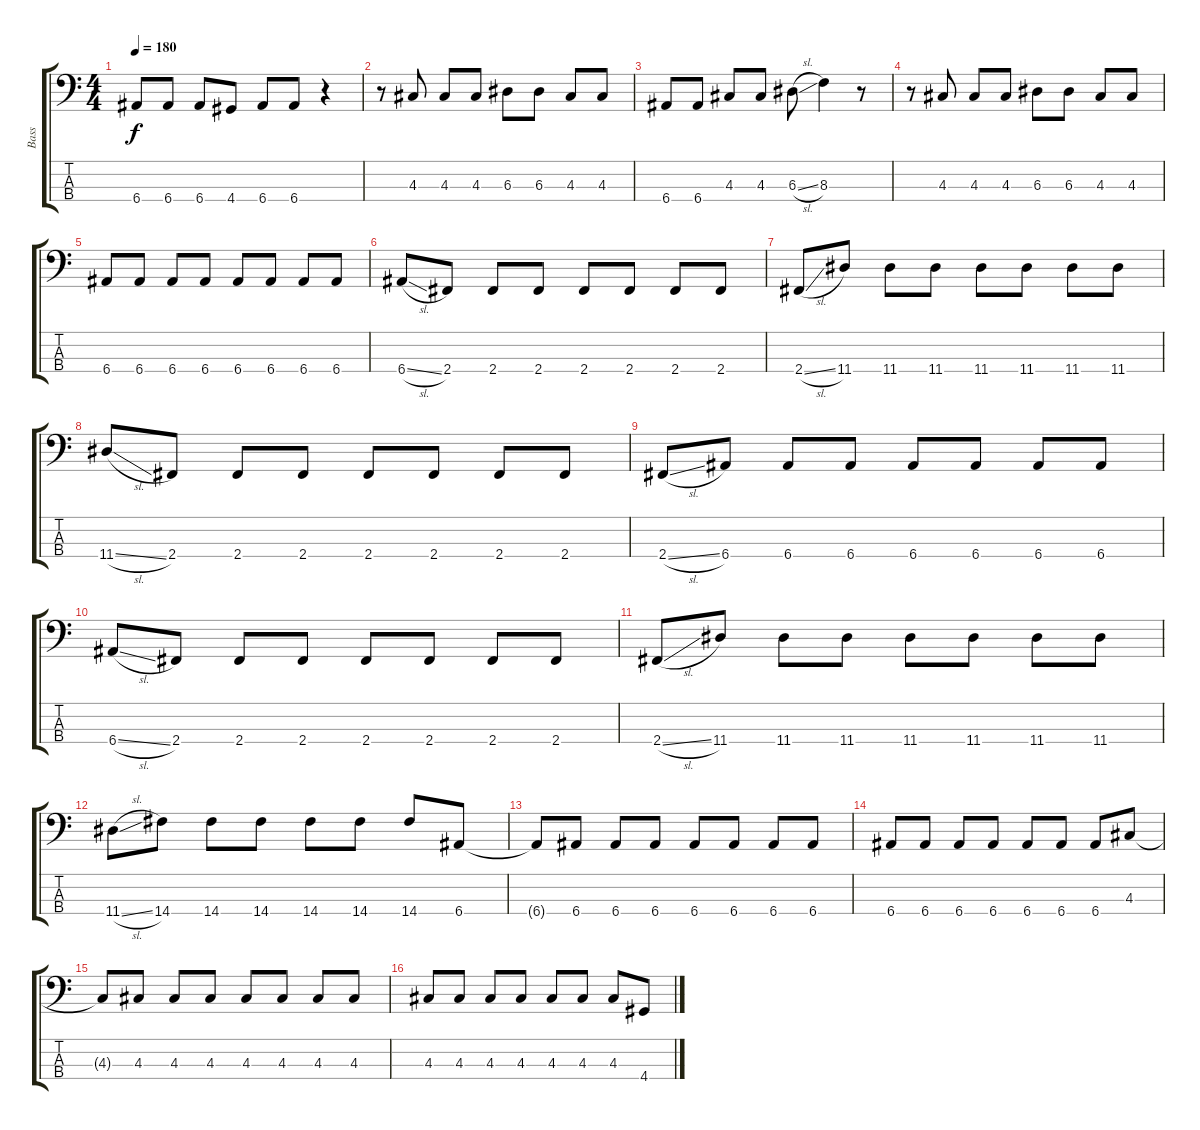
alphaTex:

\track ("Bass" "Bass") {instrument electricbasspick}
\staff {score tabs}
\tuning (G2 D2 A1 E1) {hide}
\ts (4 4)
\tempo 180
\clef f4
\ks c
6.4.8{dy f} 6.4.8 6.4.8 4.4.8 6.4.8 6.4.8 r.4 |
r.8 4.3.8 4.3.8 4.3.8 6.3.8 6.3.8 4.3.8 4.3.8 |
6.4.8 6.4.8 4.3.8 4.3.8 6.3{sl}.8 8.3.4 r.8 |
r.8 4.3.8 4.3.8 4.3.8 6.3.8 6.3.8 4.3.8 4.3.8 |
6.4.8 6.4.8 6.4.8 6.4.8 6.4.8 6.4.8 6.4.8 6.4.8 |
6.4{sl}.8 2.4.8 2.4.8 2.4.8 2.4.8 2.4.8 2.4.8 2.4.8 |
2.4{sl}.8 11.4.8 11.4.8 11.4.8 11.4.8 11.4.8 11.4.8 11.4.8 |
11.4{sl}.8 2.4.8 2.4.8 2.4.8 2.4.8 2.4.8 2.4.8 2.4.8 |
2.4{sl}.8 6.4.8 6.4.8 6.4.8 6.4.8 6.4.8 6.4.8 6.4.8 |
6.4{sl}.8 2.4.8 2.4.8 2.4.8 2.4.8 2.4.8 2.4.8 2.4.8 |
2.4{sl}.8 11.4.8 11.4.8 11.4.8 11.4.8 11.4.8 11.4.8 11.4.8 |
11.4{sl}.8 14.4.8 14.4.8 14.4.8 14.4.8 14.4.8 14.4.8 6.4.8 |
6.4{t}.8 6.4.8 6.4.8 6.4.8 6.4.8 6.4.8 6.4.8 6.4.8 |
6.4.8 6.4.8 6.4.8 6.4.8 6.4.8 6.4.8 6.4.8 4.3.8 |
4.3{t}.8 4.3.8 4.3.8 4.3.8 4.3.8 4.3.8 4.3.8 4.3.8 |
4.3.8 4.3.8 4.3.8 4.3.8 4.3.8 4.3.8 4.3.8 4.4.8
